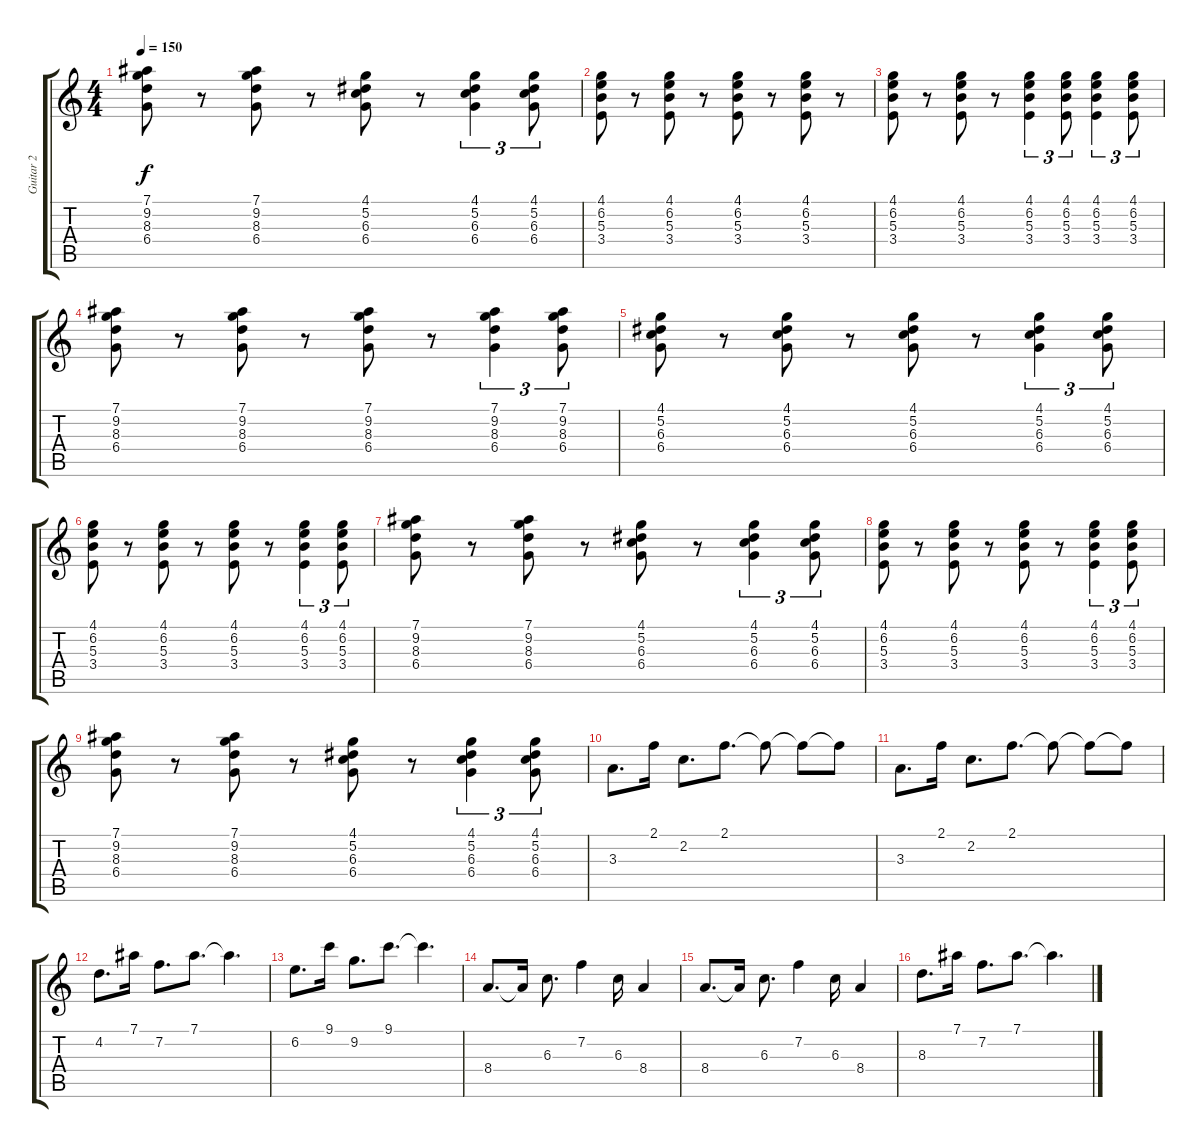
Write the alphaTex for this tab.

\track ("Guitar 2" "Guitar 2") {instrument distortionguitar}
\staff {score tabs}
\tuning (Eb4 Bb3 Gb3 Db3 Ab2 Eb2) {hide}
\ts (4 4)
\tempo 150
\clef g2
\ks c
(7.1 9.2 8.3 6.4).8{dy f} r.8 (7.1 9.2 8.3 6.4).8 r.8 (4.1 5.2 6.3 6.4).8 r.8 (4.1 5.2 6.3 6.4).4{tu (3 2)} (4.1 5.2 6.3 6.4).8{tu (3 2)} |
(4.1 6.2 5.3 3.4).8 r.8 (4.1 6.2 5.3 3.4).8 r.8 (4.1 6.2 5.3 3.4).8 r.8 (4.1 6.2 5.3 3.4).8 r.8 |
(4.1 6.2 5.3 3.4).8 r.8 (4.1 6.2 5.3 3.4).8 r.8 (4.1 6.2 5.3 3.4).4{tu (3 2)} (4.1 6.2 5.3 3.4).8{tu (3 2)} (4.1 6.2 5.3 3.4).4{tu (3 2)} (4.1 6.2 5.3 3.4).8{tu (3 2)} |
(7.1 9.2 8.3 6.4).8 r.8 (7.1 9.2 8.3 6.4).8 r.8 (7.1 9.2 8.3 6.4).8 r.8 (7.1 9.2 8.3 6.4).4{tu (3 2)} (7.1 9.2 8.3 6.4).8{tu (3 2)} |
(4.1 5.2 6.3 6.4).8 r.8 (4.1 5.2 6.3 6.4).8 r.8 (4.1 5.2 6.3 6.4).8 r.8 (4.1 5.2 6.3 6.4).4{tu (3 2)} (4.1 5.2 6.3 6.4).8{tu (3 2)} |
(4.1 6.2 5.3 3.4).8 r.8 (4.1 6.2 5.3 3.4).8 r.8 (4.1 6.2 5.3 3.4).8 r.8 (4.1 6.2 5.3 3.4).4{tu (3 2)} (4.1 6.2 5.3 3.4).8{tu (3 2)} |
(7.1 9.2 8.3 6.4).8 r.8 (7.1 9.2 8.3 6.4).8 r.8 (4.1 5.2 6.3 6.4).8 r.8 (4.1 5.2 6.3 6.4).4{tu (3 2)} (4.1 5.2 6.3 6.4).8{tu (3 2)} |
(4.1 6.2 5.3 3.4).8 r.8 (4.1 6.2 5.3 3.4).8 r.8 (4.1 6.2 5.3 3.4).8 r.8 (4.1 6.2 5.3 3.4).4{tu (3 2)} (4.1 6.2 5.3 3.4).8{tu (3 2)} |
(7.1 9.2 8.3 6.4).8 r.8 (7.1 9.2 8.3 6.4).8 r.8 (4.1 5.2 6.3 6.4).8 r.8 (4.1 5.2 6.3 6.4).4{tu (3 2)} (4.1 5.2 6.3 6.4).8{tu (3 2)} |
3.3.8{d volume 11} 2.1.16 2.2.8{d} 2.1.8{d} 2.1{t}.8 2.1{t}.8 2.1{t}.8 |
3.3.8{d} 2.1.16 2.2.8{d} 2.1.8{d} 2.1{t}.8 2.1{t}.8 2.1{t}.8 |
4.2.8{d} 7.1.16 7.2.8{d} 7.1.8{d} 7.1{t}.4{d} |
6.2.8{d} 9.1.16 9.2.8{d} 9.1.8{d} 9.1{t}.4{d} |
8.4.8{d volume 7} 8.4{t}.16 6.3.8{d} 7.2.4 6.3.16 8.4.4 |
8.4.8{d volume 7} 8.4{t}.16 6.3.8{d} 7.2.4 6.3.16 8.4.4 |
8.3.8{d volume 11} 7.1.16 7.2.8{d} 7.1.8{d} 7.1{t}.4{d}
